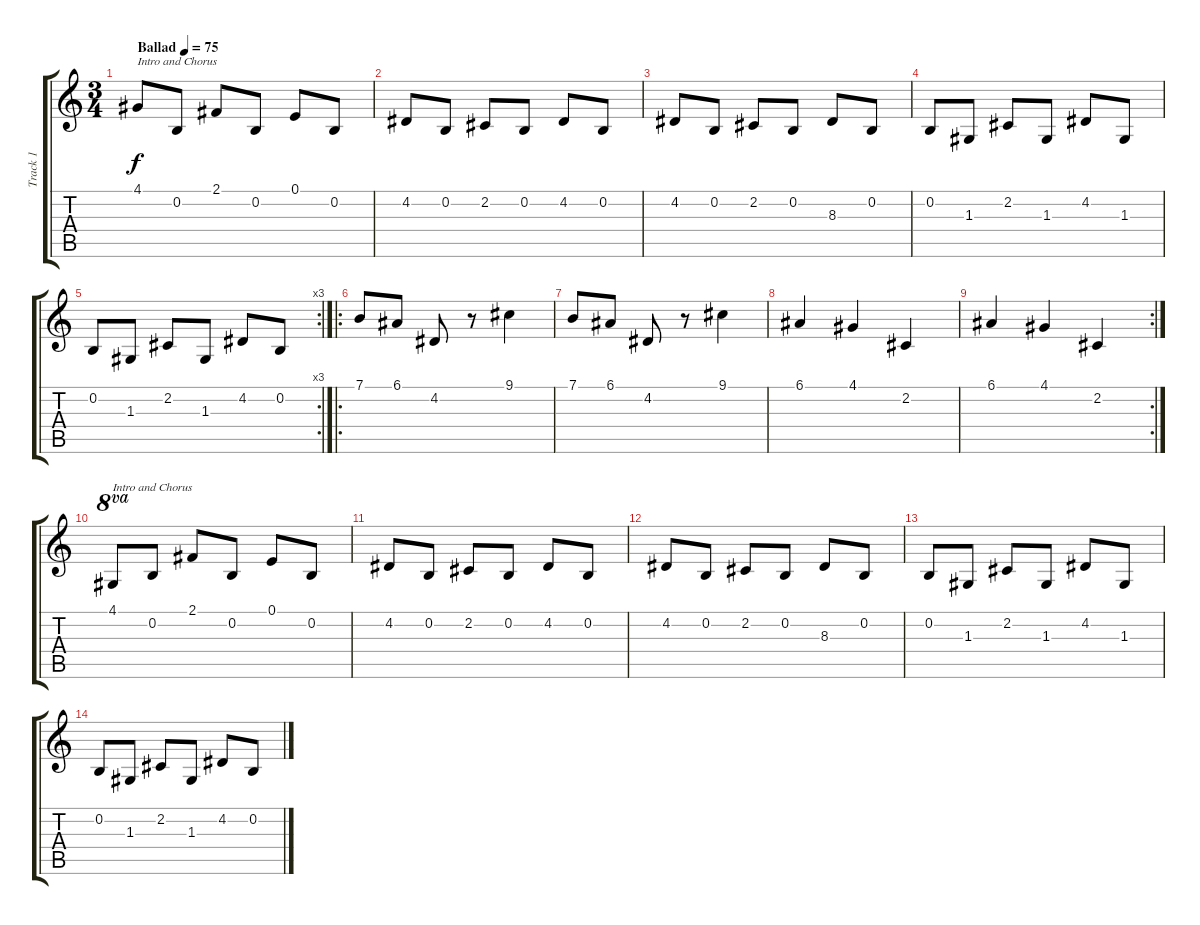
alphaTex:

\track ("Track 1" "Track 1") {instrument acousticgrandpiano}
\staff {score tabs}
\tuning (E4 B3 G3 D3 A2 E2) {hide}
\ts (3 4)
\tempo (75 "Ballad")
\clef g2
\ks c
4.1.8{txt "Intro and Chorus" dy f instrument acousticgrandpiano} 0.2.8 2.1.8 0.2.8 0.1.8 0.2.8 |
4.2.8 0.2.8 2.2.8 0.2.8 4.2.8 0.2.8 |
4.2.8 0.2.8 2.2.8 0.2.8 8.3.8 0.2.8 |
0.2.8 1.3.8 2.2.8 1.3.8 4.2.8 1.3.8 |
\rc 3
0.2.8 1.3.8 2.2.8 1.3.8 4.2.8 0.2.8 |
\ro
7.1.8 6.1.8 4.2.8 r.8 9.1.4 |
7.1.8 6.1.8 4.2.8 r.8 9.1.4 |
6.1.4 4.1.4 2.2.4 |
\rc 2
6.1.4 4.1.4 2.2.4 |
4.1.8{ot 8va txt "Intro and Chorus"} 0.2.8 2.1.8 0.2.8 0.1.8 0.2.8 |
4.2.8 0.2.8 2.2.8 0.2.8 4.2.8 0.2.8 |
4.2.8 0.2.8 2.2.8 0.2.8 8.3.8 0.2.8 |
0.2.8 1.3.8 2.2.8 1.3.8 4.2.8 1.3.8 |
0.2.8 1.3.8 2.2.8 1.3.8 4.2.8 0.2.8
